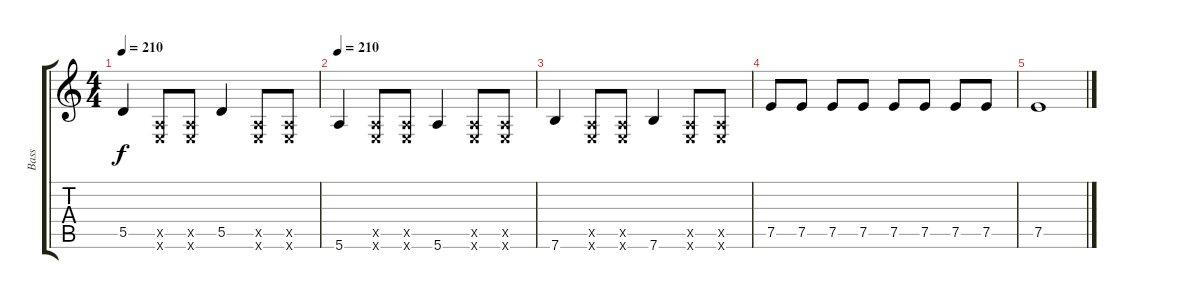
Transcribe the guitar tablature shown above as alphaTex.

\track ("Bass" "Bass") {instrument slapbass1}
\staff {score tabs}
\tuning (E4 B3 G3 D3 A2 E2) {hide}
\ts (4 4)
\tempo 210
\clef g2
\ks c
5.5.4{dy f} (0.5{x} 0.6{x}).8 (0.5{x} 0.6{x}).8 5.5.4 (0.5{x} 0.6{x}).8 (0.5{x} 0.6{x}).8 |
\tempo 210
5.6.4 (0.5{x} 0.6{x}).8 (0.5{x} 0.6{x}).8 5.6.4 (0.5{x} 0.6{x}).8 (0.5{x} 0.6{x}).8 |
7.6.4 (0.5{x} 0.6{x}).8 (0.5{x} 0.6{x}).8 7.6.4 (0.5{x} 0.6{x}).8 (0.5{x} 0.6{x}).8 |
7.5.8 7.5.8 7.5.8 7.5.8 7.5.8 7.5.8 7.5.8 7.5.8 |
7.5.1
